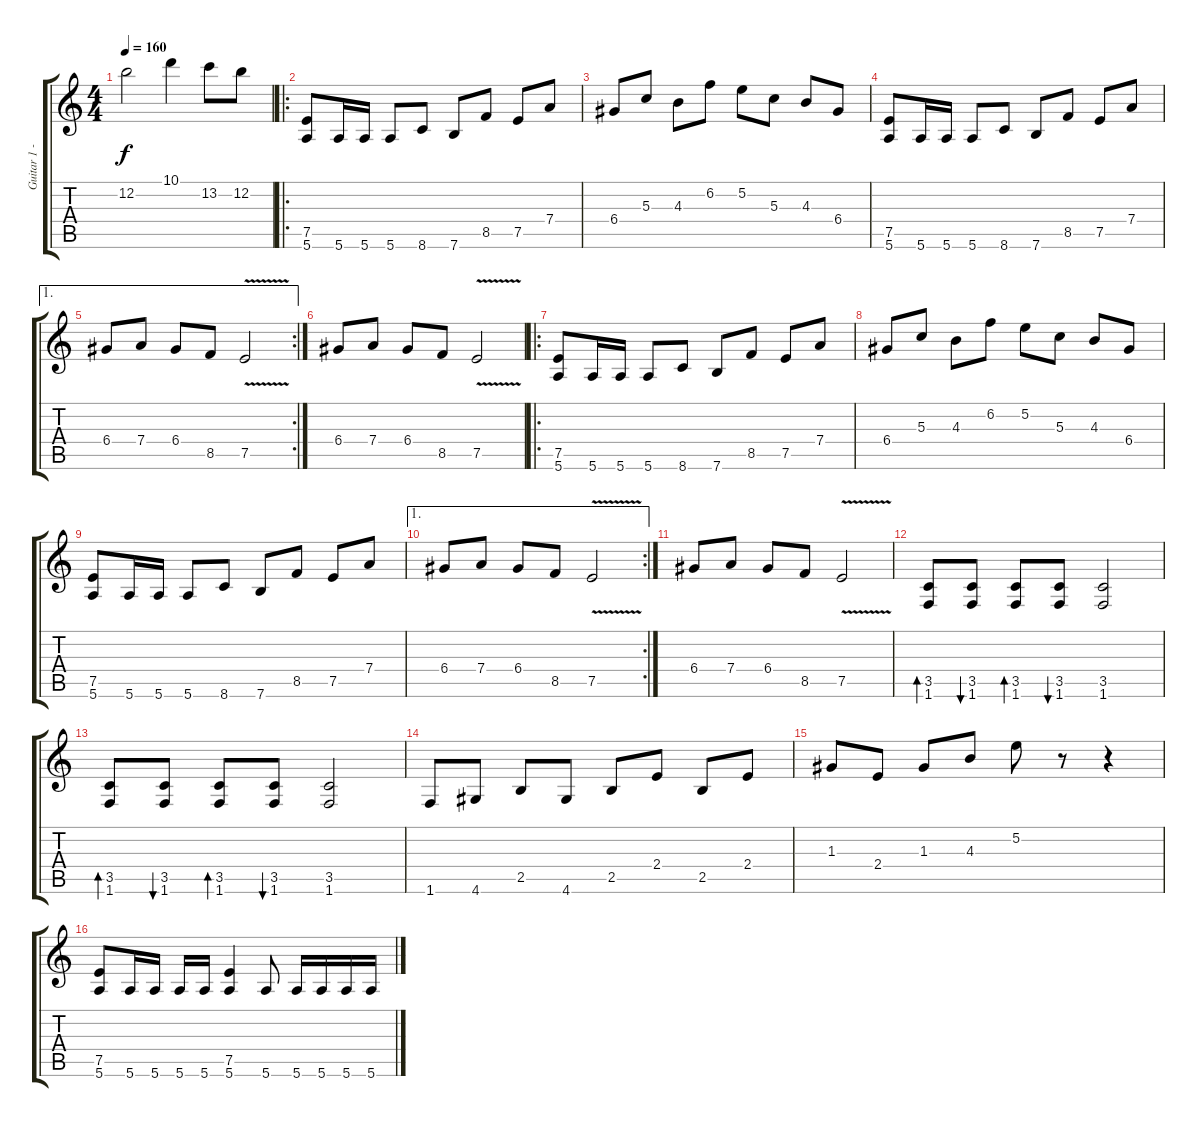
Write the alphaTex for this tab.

\track ("Guitar 1 - BG" "Guitar 1 -") {instrument distortionguitar}
\staff {score tabs}
\tuning (E4 B3 G3 D3 A2 E2) {hide}
\ts (4 4)
\tempo 160
\clef g2
\ks c
12.2.2{dy f} 10.1.4 13.2.8 12.2.8 |
\ro
(7.5 5.6).8 5.6.16 5.6.16 5.6.8 8.6.8 7.6.8 8.5.8 7.5.8 7.4.8 |
6.4.8 5.3.8 4.3.8 6.2.8 5.2.8 5.3.8 4.3.8 6.4.8 |
(7.5 5.6).8 5.6.16 5.6.16 5.6.8 8.6.8 7.6.8 8.5.8 7.5.8 7.4.8 |
\ae 1
\rc 2
6.4.8 7.4.8 6.4.8 8.5.8 7.5{v}.2 |
6.4.8 7.4.8 6.4.8 8.5.8 7.5{v}.2 |
\ro
(7.5 5.6).8 5.6.16 5.6.16 5.6.8 8.6.8 7.6.8 8.5.8 7.5.8 7.4.8 |
6.4.8 5.3.8 4.3.8 6.2.8 5.2.8 5.3.8 4.3.8 6.4.8 |
(7.5 5.6).8 5.6.16 5.6.16 5.6.8 8.6.8 7.6.8 8.5.8 7.5.8 7.4.8 |
\ae 1
\rc 2
6.4.8 7.4.8 6.4.8 8.5.8 7.5{v}.2 |
6.4.8 7.4.8 6.4.8 8.5.8 7.5{v}.2 |
(3.5 1.6).8{bd 60} (3.5 1.6).8{bu 60} (3.5 1.6).8{bd 60} (3.5 1.6).8{bu 60} (3.5 1.6).2 |
(3.5 1.6).8{bd 60} (3.5 1.6).8{bu 60} (3.5 1.6).8{bd 60} (3.5 1.6).8{bu 60} (3.5 1.6).2 |
1.6.8 4.6.8 2.5.8 4.6.8 2.5.8 2.4.8 2.5.8 2.4.8 |
1.3.8 2.4.8 1.3.8 4.3.8 5.2.8 r.8 r.4 |
(7.5 5.6).8 5.6.16 5.6.16 5.6.16 5.6.16 (7.5 5.6).4 5.6.8 5.6.16 5.6.16 5.6.16 5.6.16
